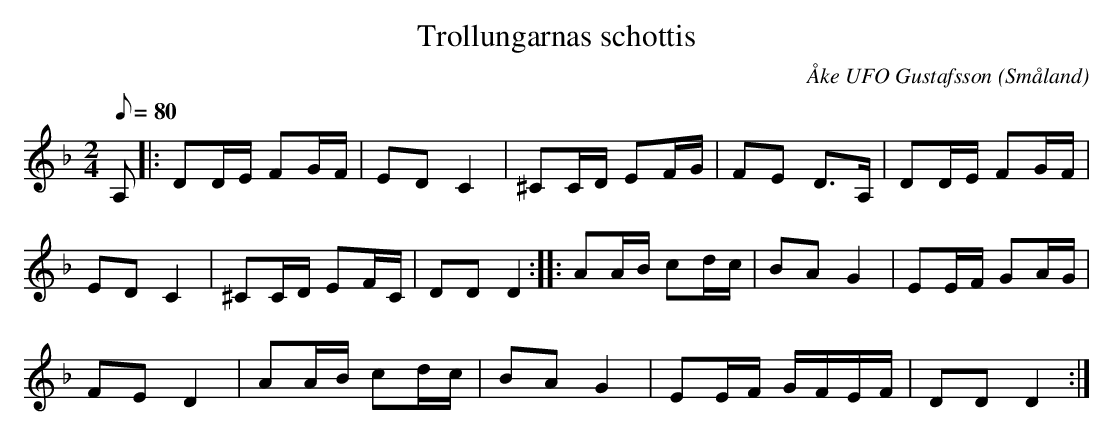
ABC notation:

X:1
T:Trollungarnas schottis
C:Åke UFO Gustafsson
O:Småland
M:2/4
L:1/8
K:F
Q:80
A, |: DD/E/  FG/F/ | ED C2 | ^CC/D/ EF/G/ | FE D>A, |  DD/E/  FG/F/ |
ED C2 | ^CC/D/ EF/C/ | DD D2 :: AA/B/ cd/c/ | BA G2 | EE/F/ GA/G/ |
FE D2 |  AA/B/ cd/c/ | BA G2 | EE/F/ G/F/E/F/ | DD D2 :|
